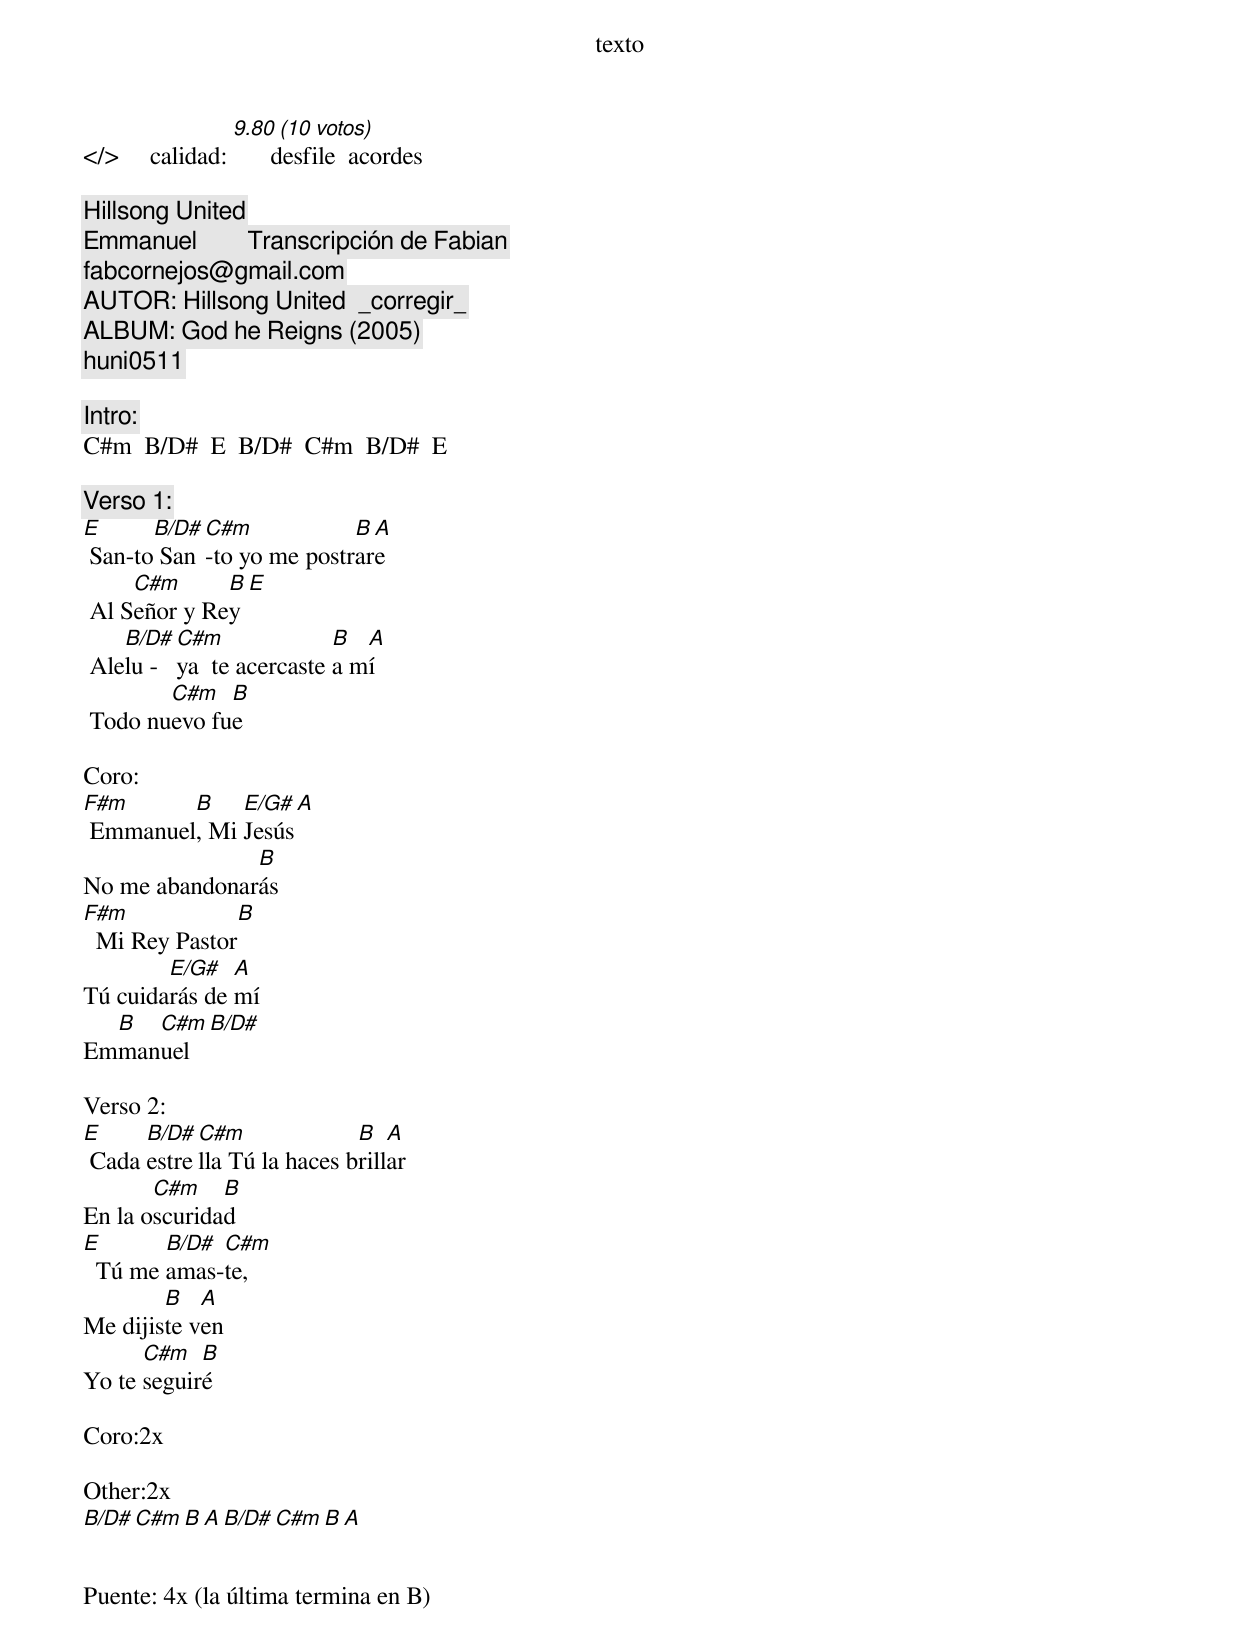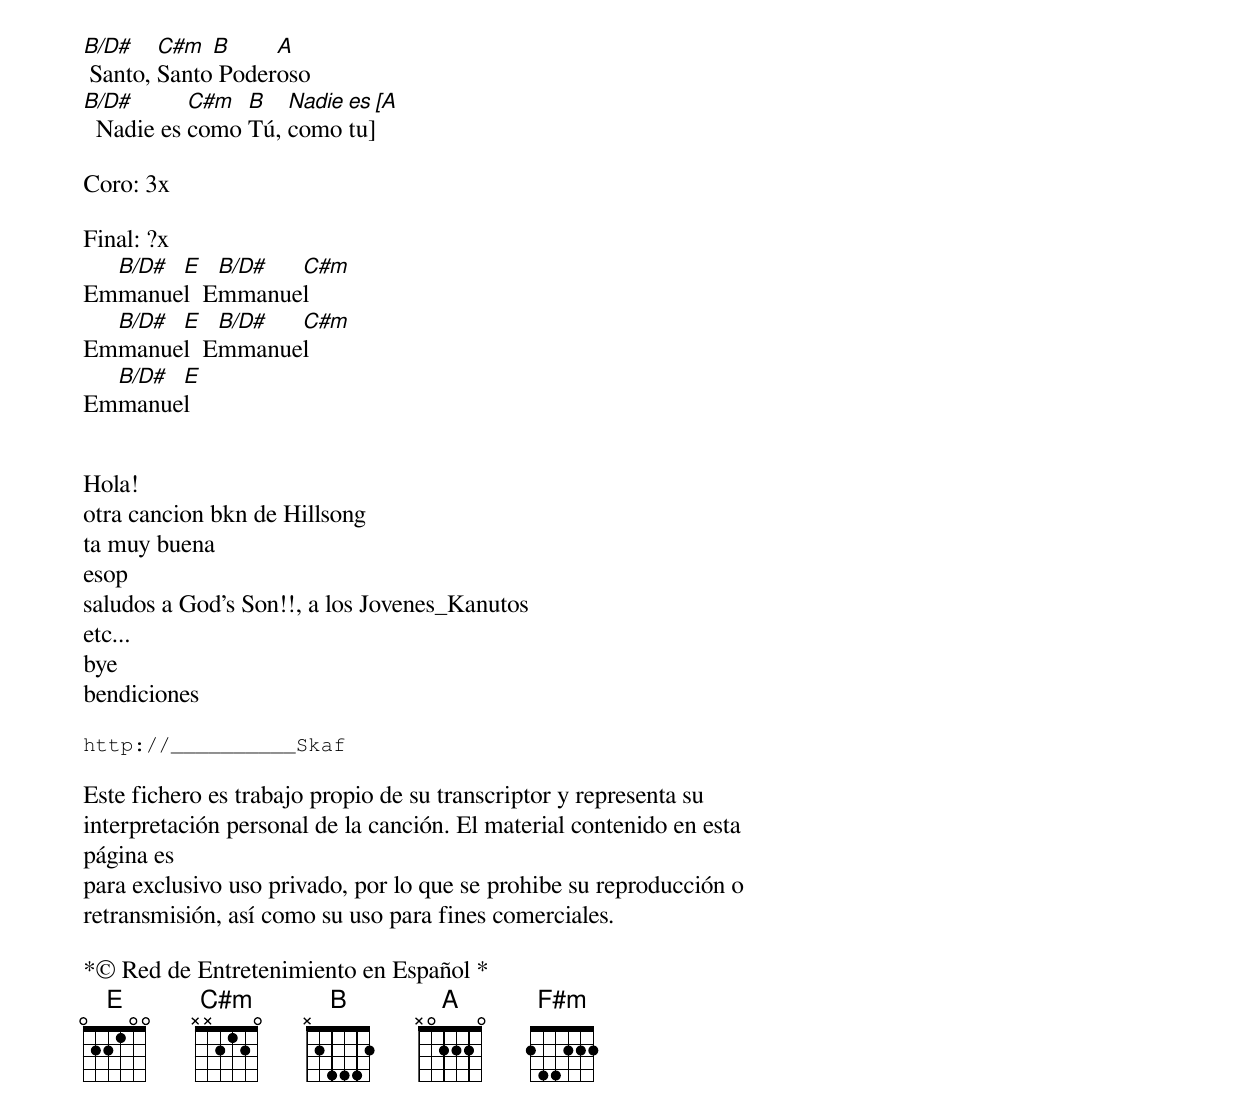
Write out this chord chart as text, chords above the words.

</> 	calidad: [9.80 (10 votos)] 	desfile <javascript:void(0)> acordes
<javascript:void(0)> texto <emmanuel.txt>

Hillsong United
Emmanuel 	Transcripción de Fabian
fabcornejos@gmail.com
AUTOR: Hillsong United  _corregir_
ALBUM: God he Reigns (2005)
	huni0511

Intro:
C#m  B/D#  E  B/D#  C#m  B/D#  E

Verso 1:
E      B/D# C#m            B A
 San-to San -to yo me postrare
     C#m      B   E
 Al Señor y Rey
    B/D# C#m              B  A
 Alelu - ya  te acercaste a mí
        C#m   B
 Todo nuevo fue

Coro:
F#m      B    E/G#    A
 Emmanuel, Mi Jesús
               B
No me abandonarás
F#m             B
  Mi Rey Pastor
        E/G#   A
Tú cuidarás de mí
  B  C#m  B/D#
Emmanuel

Verso 2:
E     B/D# C#m              B   A
 Cada estrella Tú la haces brillar
       C#m    B
En la oscuridad
E       B/D# C#m
  Tú me amas-te,
        B   A
Me dijiste ven
      C#m   B
Yo te seguiré

Coro:2x

Other:2x
B/D#  C#m  B  A  B/D#  C#m  B  A


Puente: 4x (la última termina en B)
B/D#    C#m  B     A
 Santo, Santo Poderoso
B/D#       C#m  B             A
  Nadie es como Tú, [Nadie es como tu]

Coro: 3x

Final: ?x
  B/D# E   B/D#  C#m
Emmanuel  Emmanuel
  B/D# E   B/D#  C#m
Emmanuel  Emmanuel
  B/D# E
Emmanuel


Hola!
otra cancion bkn de Hillsong
ta muy buena
esop
saludos a God's Son!!, a los Jovenes_Kanutos
etc...
bye
bendiciones

http://__________Skaf

Este fichero es trabajo propio de su transcriptor y representa su
interpretación personal de la canción. El material contenido en esta
página es
para exclusivo uso privado, por lo que se prohibe su reproducción o
retransmisión, así como su uso para fines comerciales.

*© Red de Entretenimiento en Español *
